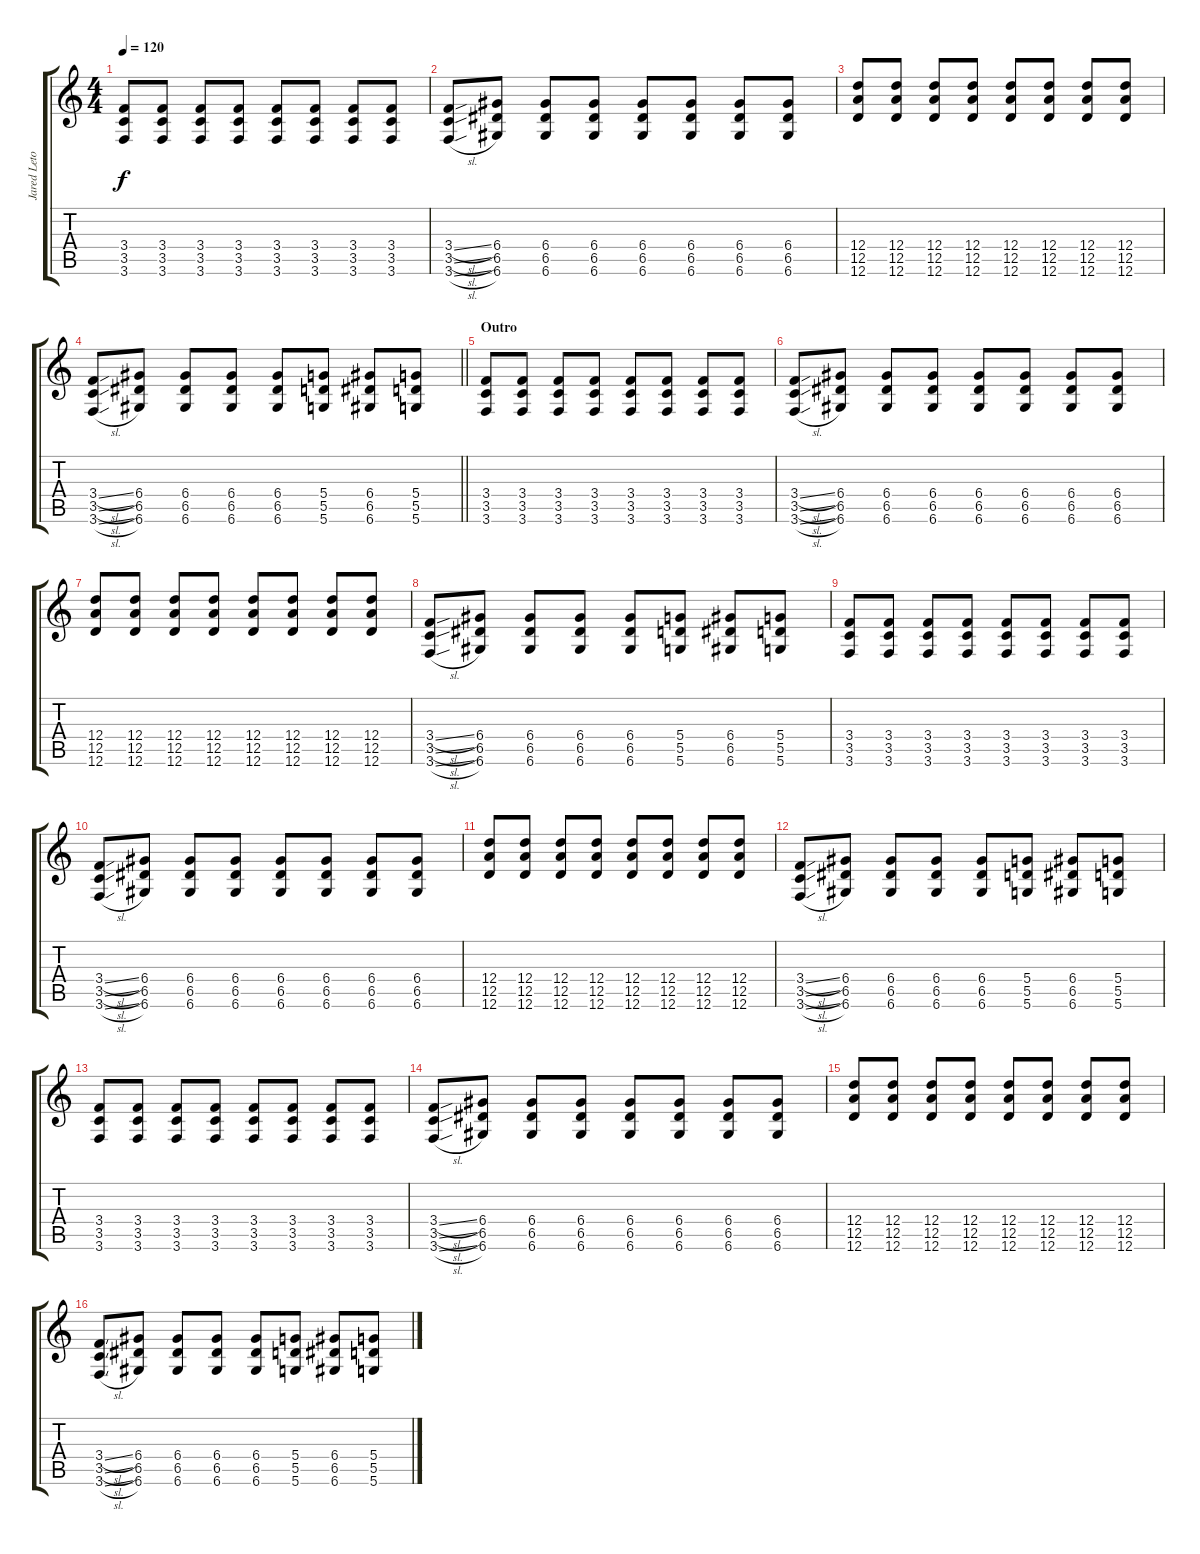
\track ("Jared Leto(Guitar)" "Jared Leto") {instrument distortionguitar}
\staff {score tabs}
\tuning (E4 B3 G3 D3 A2 D2) {hide}
\ts (4 4)
\tempo 120
\clef g2
\ks c
(3.4 3.5 3.6).8{dy f} (3.4 3.5 3.6).8 (3.4 3.5 3.6).8 (3.4 3.5 3.6).8 (3.4 3.5 3.6).8 (3.4 3.5 3.6).8 (3.4 3.5 3.6).8 (3.4 3.5 3.6).8 |
(3.4{sl} 3.5{sl} 3.6{sl}).8 (6.4 6.5 6.6).8 (6.4 6.5 6.6).8 (6.4 6.5 6.6).8 (6.4 6.5 6.6).8 (6.4 6.5 6.6).8 (6.4 6.5 6.6).8 (6.4 6.5 6.6).8 |
(12.4 12.5 12.6).8 (12.4 12.5 12.6).8 (12.4 12.5 12.6).8 (12.4 12.5 12.6).8 (12.4 12.5 12.6).8 (12.4 12.5 12.6).8 (12.4 12.5 12.6).8 (12.4 12.5 12.6).8 |
\barLineRight lightlight
(3.4{sl} 3.5{sl} 3.6{sl}).8 (6.4 6.5 6.6).8 (6.4 6.5 6.6).8 (6.4 6.5 6.6).8 (6.4 6.5 6.6).8 (5.4 5.5 5.6).8 (6.4 6.5 6.6).8 (5.4 5.5 5.6).8 |
\section ("" "Outro")
(3.4 3.5 3.6).8{volume 16 instrument distortionguitar} (3.4 3.5 3.6).8 (3.4 3.5 3.6).8 (3.4 3.5 3.6).8 (3.4 3.5 3.6).8 (3.4 3.5 3.6).8 (3.4 3.5 3.6).8 (3.4 3.5 3.6).8 |
(3.4{sl} 3.5{sl} 3.6{sl}).8 (6.4 6.5 6.6).8 (6.4 6.5 6.6).8 (6.4 6.5 6.6).8 (6.4 6.5 6.6).8 (6.4 6.5 6.6).8 (6.4 6.5 6.6).8 (6.4 6.5 6.6).8 |
(12.4 12.5 12.6).8 (12.4 12.5 12.6).8 (12.4 12.5 12.6).8 (12.4 12.5 12.6).8 (12.4 12.5 12.6).8 (12.4 12.5 12.6).8 (12.4 12.5 12.6).8 (12.4 12.5 12.6).8 |
(3.4{sl} 3.5{sl} 3.6{sl}).8 (6.4 6.5 6.6).8 (6.4 6.5 6.6).8 (6.4 6.5 6.6).8 (6.4 6.5 6.6).8 (5.4 5.5 5.6).8 (6.4 6.5 6.6).8 (5.4 5.5 5.6).8 |
(3.4 3.5 3.6).8 (3.4 3.5 3.6).8 (3.4 3.5 3.6).8 (3.4 3.5 3.6).8 (3.4 3.5 3.6).8 (3.4 3.5 3.6).8 (3.4 3.5 3.6).8 (3.4 3.5 3.6).8 |
(3.4{sl} 3.5{sl} 3.6{sl}).8 (6.4 6.5 6.6).8 (6.4 6.5 6.6).8 (6.4 6.5 6.6).8 (6.4 6.5 6.6).8 (6.4 6.5 6.6).8 (6.4 6.5 6.6).8 (6.4 6.5 6.6).8 |
(12.4 12.5 12.6).8 (12.4 12.5 12.6).8 (12.4 12.5 12.6).8 (12.4 12.5 12.6).8 (12.4 12.5 12.6).8 (12.4 12.5 12.6).8 (12.4 12.5 12.6).8 (12.4 12.5 12.6).8 |
(3.4{sl} 3.5{sl} 3.6{sl}).8 (6.4 6.5 6.6).8 (6.4 6.5 6.6).8 (6.4 6.5 6.6).8 (6.4 6.5 6.6).8 (5.4 5.5 5.6).8 (6.4 6.5 6.6).8 (5.4 5.5 5.6).8 |
(3.4 3.5 3.6).8 (3.4 3.5 3.6).8 (3.4 3.5 3.6).8 (3.4 3.5 3.6).8 (3.4 3.5 3.6).8 (3.4 3.5 3.6).8 (3.4 3.5 3.6).8 (3.4 3.5 3.6).8 |
(3.4{sl} 3.5{sl} 3.6{sl}).8 (6.4 6.5 6.6).8 (6.4 6.5 6.6).8 (6.4 6.5 6.6).8 (6.4 6.5 6.6).8 (6.4 6.5 6.6).8 (6.4 6.5 6.6).8 (6.4 6.5 6.6).8 |
(12.4 12.5 12.6).8 (12.4 12.5 12.6).8 (12.4 12.5 12.6).8 (12.4 12.5 12.6).8 (12.4 12.5 12.6).8 (12.4 12.5 12.6).8 (12.4 12.5 12.6).8 (12.4 12.5 12.6).8 |
(3.4{sl} 3.5{sl} 3.6{sl}).8 (6.4 6.5 6.6).8 (6.4 6.5 6.6).8 (6.4 6.5 6.6).8 (6.4 6.5 6.6).8 (5.4 5.5 5.6).8 (6.4 6.5 6.6).8 (5.4 5.5 5.6).8
